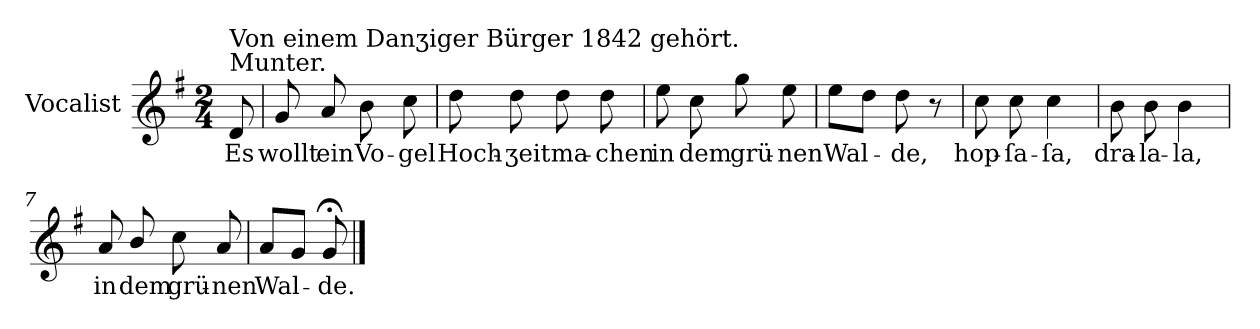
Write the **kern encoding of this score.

**kern	**text
*part1	*part1
*staff1	*staff1
*I"Vocalist	*
*k[f#]	*
*G:	*
*M2/4	*
=	=
!LO:TX:a:t=Munter.	!
!LO:TX:a:t=Von einem Danʒiger Bürger 1842 gehört.	!
8d	Es
=1	=1
8g	wollt
8a	ein
8b	Vo-
8cc	-gel
=2	=2
8dd	Hoch-
8dd	-ʒeit
8dd	ma-
8dd	-chen
=3	=3
8ee	in
8cc	dem
8gg	grü-
8ee	-nen
=4	=4
8eeL	Wal-
8ddJ	.
8dd	-de,
8r	.
=5	=5
8cc	hop-
8cc	-ſa-
4cc	-ſa,
=6	=6
8b	dra-
8b	-la-
4b	-la,
=7	=7
8a	in
8b/	dem
8cc	grü-
8a	-nen
=8	=8
8aL	Wal-
8gJ	.
8g;<	-de.
==	==
*-	*-
